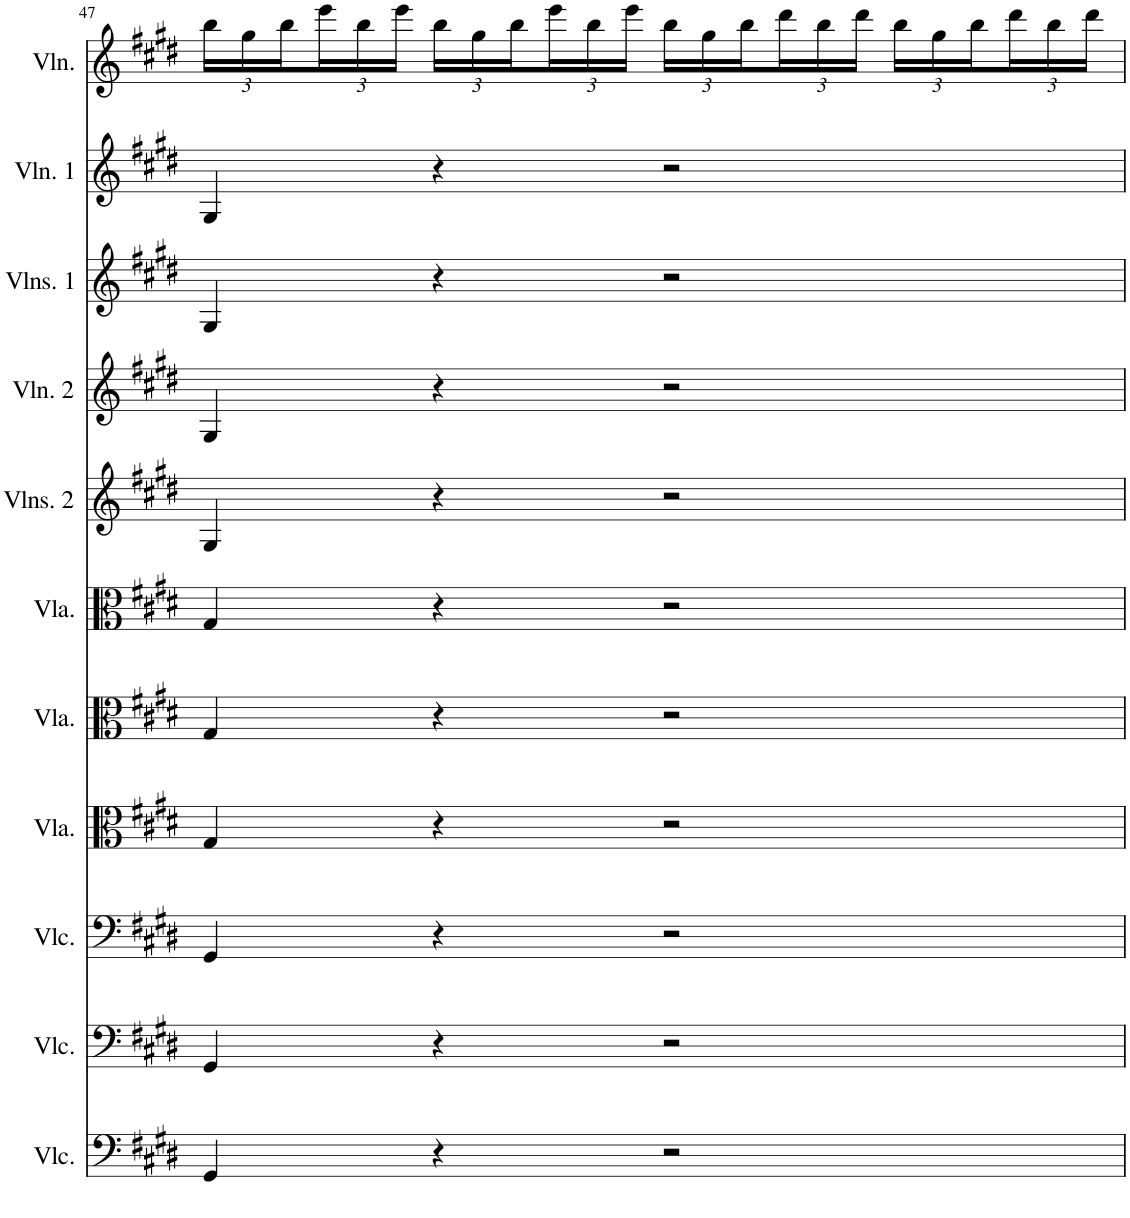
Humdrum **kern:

**kern	**kern	**kern	**kern	**kern	**kern	**kern	**kern	**kern	**kern	**kern
*part11	*part10	*part9	*part8	*part7	*part6	*part5	*part4	*part3	*part2	*part1
*staff11	*staff10	*staff9	*staff8	*staff7	*staff6	*staff5	*staff4	*staff3	*staff2	*staff1
*I"Violoncello	*I"Violoncello	*I"Violoncello	*I"Viola	*I"Viola	*I"Viola	*I"Violins 2	*I"Violin 2	*I"Violins 1	*I"Violin 1	*I"Violin
*I'Vlc.	*I'Vlc.	*I'Vlc.	*I'Vla.	*I'Vla.	*I'Vla.	*I'Vlns. 2	*I'Vln. 2	*I'Vlns. 1	*I'Vln. 1	*I'Vln.
!!LO:PB:g=z
*clefF4	*clefF4	*clefF4	*clefC3	*clefC3	*clefC3	*clefG2	*clefG2	*clefG2	*clefG2	*clefG2
*k[f#c#g#d#]	*k[f#c#g#d#]	*k[f#c#g#d#]	*k[f#c#g#d#]	*k[f#c#g#d#]	*k[f#c#g#d#]	*k[f#c#g#d#]	*k[f#c#g#d#]	*k[f#c#g#d#]	*k[f#c#g#d#]	*k[f#c#g#d#]
*M4/4	*M4/4	*M4/4	*M4/4	*M4/4	*M4/4	*M4/4	*M4/4	*M4/4	*M4/4	*M4/4
*	*	*	*	*	*	*	*	*	*	*Xbrackettup
=47	=47	=47	=47	=47	=47	=47	=47	=47	=47	=47
4GG#/	4GG#/	4GG#/	4G#/	4G#/	4G#/	4G#/	4G#/	4G#/	4G#/	24bb\LL
.	.	.	.	.	.	.	.	.	.	24gg#\
.	.	.	.	.	.	.	.	.	.	24bb\
.	.	.	.	.	.	.	.	.	.	24eee\
.	.	.	.	.	.	.	.	.	.	24bb\
.	.	.	.	.	.	.	.	.	.	24eee\JJ
4r	4r	4r	4r	4r	4r	4r	4r	4r	4r	24bb\LL
.	.	.	.	.	.	.	.	.	.	24gg#\
.	.	.	.	.	.	.	.	.	.	24bb\
.	.	.	.	.	.	.	.	.	.	24eee\
.	.	.	.	.	.	.	.	.	.	24bb\
.	.	.	.	.	.	.	.	.	.	24eee\JJ
2r	2r	2r	2r	2r	2r	2r	2r	2r	2r	24bb\LL
.	.	.	.	.	.	.	.	.	.	24gg#\
.	.	.	.	.	.	.	.	.	.	24bb\
.	.	.	.	.	.	.	.	.	.	24ddd#\
.	.	.	.	.	.	.	.	.	.	24bb\
.	.	.	.	.	.	.	.	.	.	24ddd#\JJ
.	.	.	.	.	.	.	.	.	.	24bb\LL
.	.	.	.	.	.	.	.	.	.	24gg#\
.	.	.	.	.	.	.	.	.	.	24bb\
.	.	.	.	.	.	.	.	.	.	24ddd#\
.	.	.	.	.	.	.	.	.	.	24bb\
.	.	.	.	.	.	.	.	.	.	24ddd#\JJ
=	=	=	=	=	=	=	=	=	=	=
*-	*-	*-	*-	*-	*-	*-	*-	*-	*-	*-
